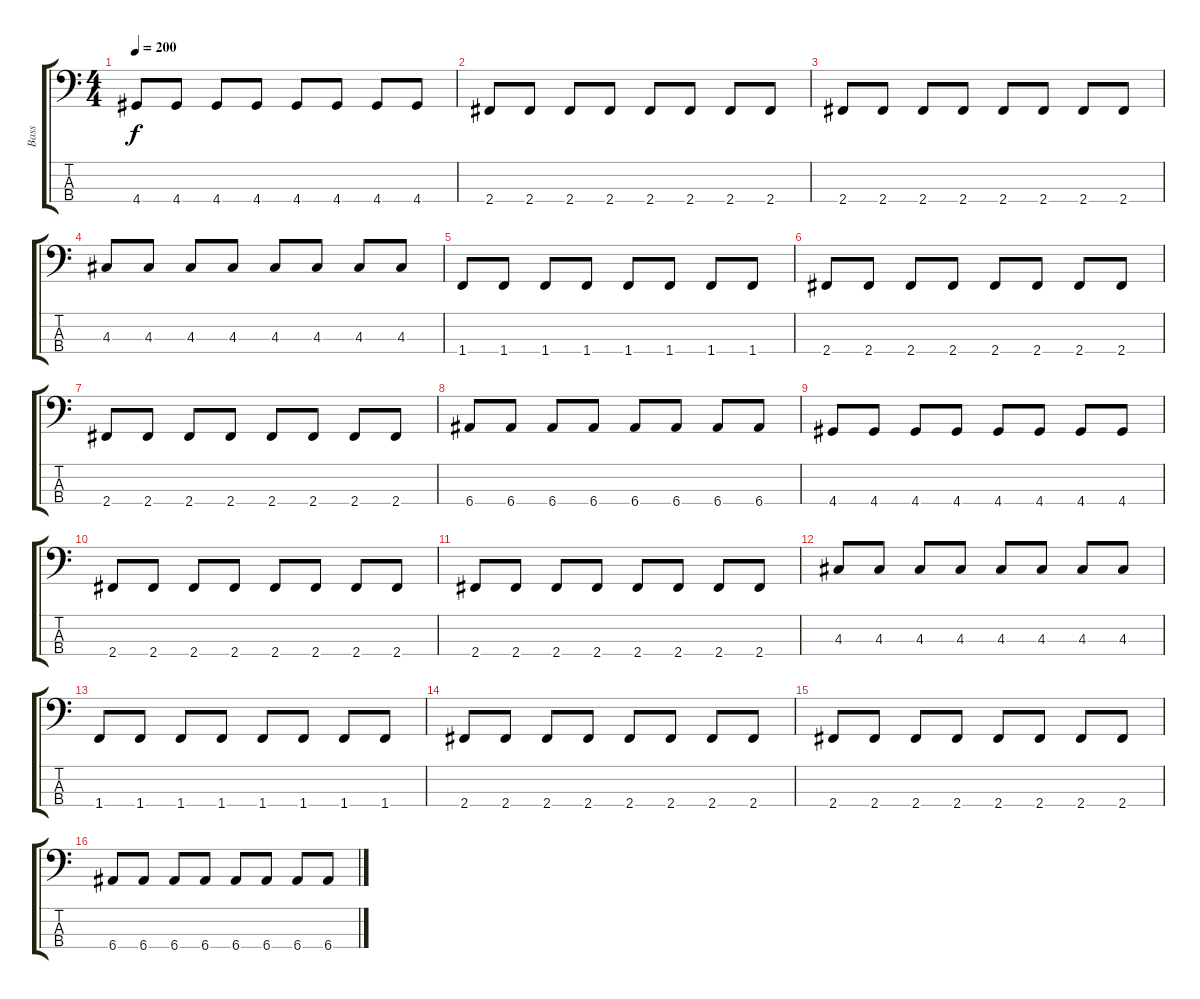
\track ("Bass" "Bass") {instrument electricbassfinger}
\staff {score tabs}
\tuning (G2 D2 A1 E1) {hide}
\ts (4 4)
\tempo 200
\clef f4
\ks c
4.4.8{dy f} 4.4.8 4.4.8 4.4.8 4.4.8 4.4.8 4.4.8 4.4.8 |
2.4.8 2.4.8 2.4.8 2.4.8 2.4.8 2.4.8 2.4.8 2.4.8 |
2.4.8 2.4.8 2.4.8 2.4.8 2.4.8 2.4.8 2.4.8 2.4.8 |
4.3.8 4.3.8 4.3.8 4.3.8 4.3.8 4.3.8 4.3.8 4.3.8 |
1.4.8 1.4.8 1.4.8 1.4.8 1.4.8 1.4.8 1.4.8 1.4.8 |
2.4.8 2.4.8 2.4.8 2.4.8 2.4.8 2.4.8 2.4.8 2.4.8 |
2.4.8 2.4.8 2.4.8 2.4.8 2.4.8 2.4.8 2.4.8 2.4.8 |
6.4.8 6.4.8 6.4.8 6.4.8 6.4.8 6.4.8 6.4.8 6.4.8 |
4.4.8 4.4.8 4.4.8 4.4.8 4.4.8 4.4.8 4.4.8 4.4.8 |
2.4.8 2.4.8 2.4.8 2.4.8 2.4.8 2.4.8 2.4.8 2.4.8 |
2.4.8 2.4.8 2.4.8 2.4.8 2.4.8 2.4.8 2.4.8 2.4.8 |
4.3.8 4.3.8 4.3.8 4.3.8 4.3.8 4.3.8 4.3.8 4.3.8 |
1.4.8 1.4.8 1.4.8 1.4.8 1.4.8 1.4.8 1.4.8 1.4.8 |
2.4.8 2.4.8 2.4.8 2.4.8 2.4.8 2.4.8 2.4.8 2.4.8 |
2.4.8 2.4.8 2.4.8 2.4.8 2.4.8 2.4.8 2.4.8 2.4.8 |
6.4.8 6.4.8 6.4.8 6.4.8 6.4.8 6.4.8 6.4.8 6.4.8
